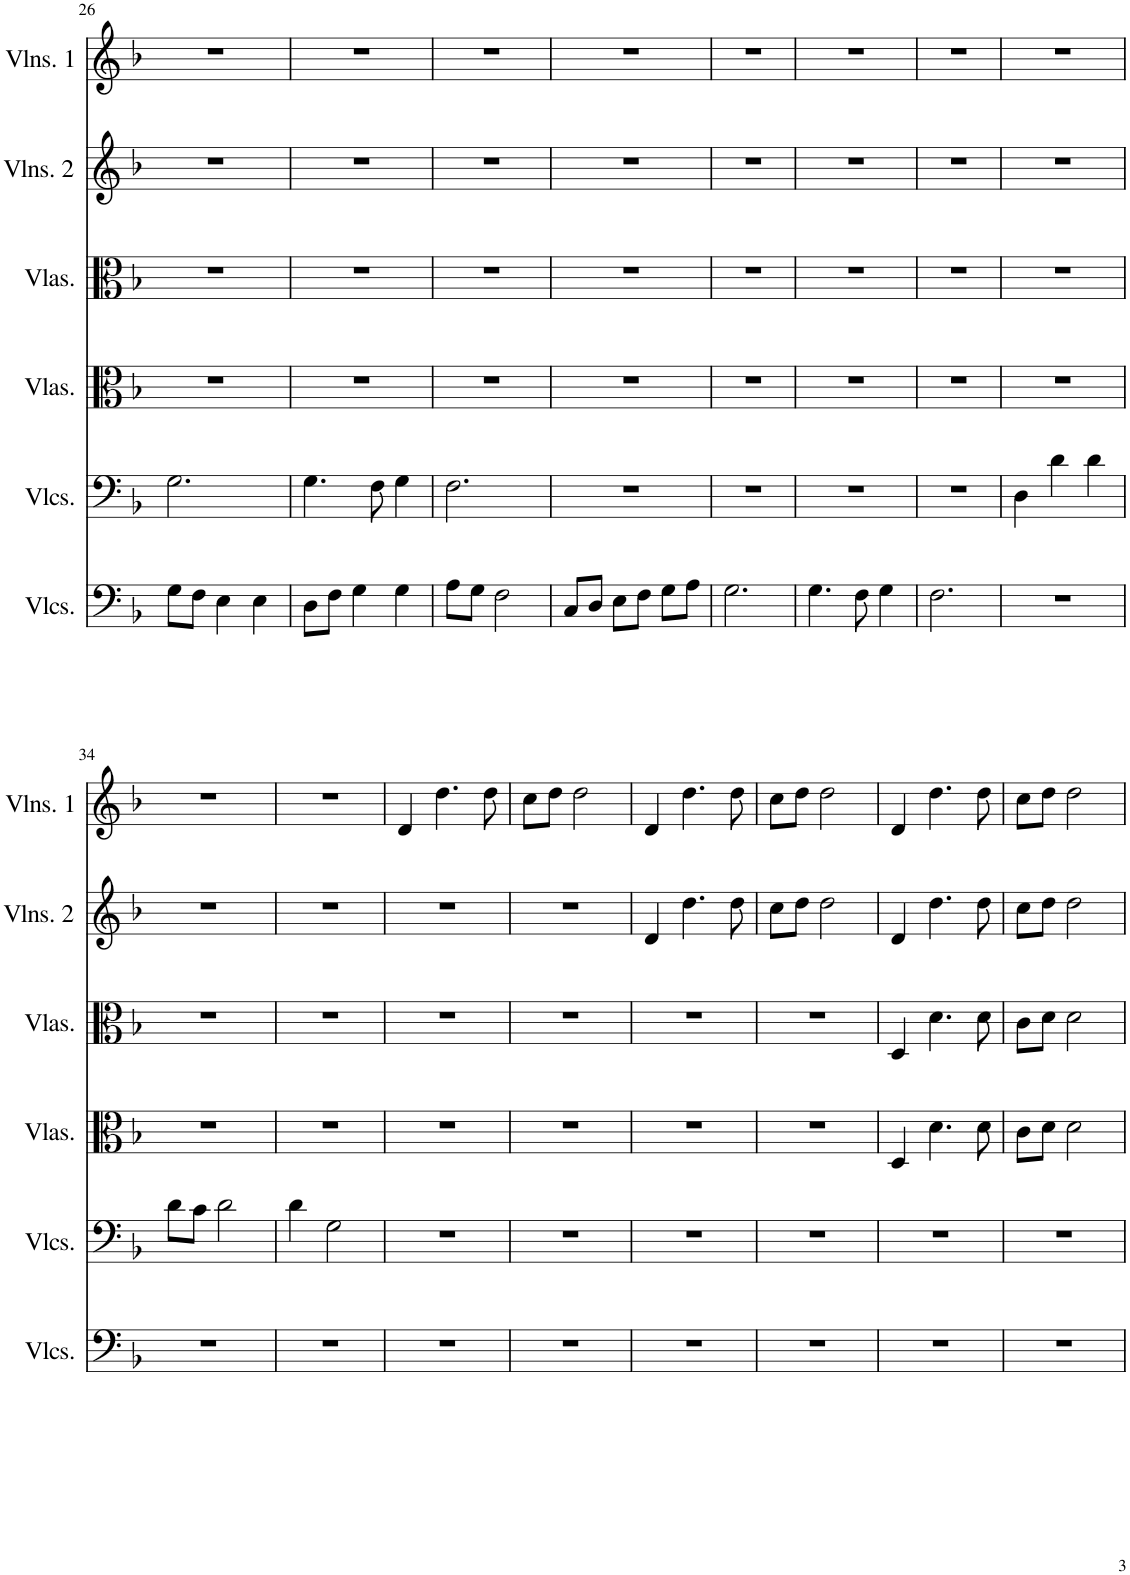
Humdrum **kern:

**kern	**kern	**kern	**kern	**kern	**kern
*part6	*part5	*part4	*part3	*part2	*part1
*staff6	*staff5	*staff4	*staff3	*staff2	*staff1
*I"Violoncellos	*I"Violoncellos	*I"Violas	*I"Violas	*I"Violins 2	*I"Violins 1
*I'Vlcs.	*I'Vlcs.	*I'Vlas.	*I'Vlas.	*I'Vlns. 2	*I'Vlns. 1
!!LO:PB:g=z
*clefF4	*clefF4	*clefC3	*clefC3	*clefG2	*clefG2
*k[b-]	*k[b-]	*k[b-]	*k[b-]	*k[b-]	*k[b-]
*M3/4	*M3/4	*M3/4	*M3/4	*M3/4	*M3/4
=26	=26	=26	=26	=26	=26
8G\L	2.G\	2.r	2.r	2.r	2.r
8F\J	.	.	.	.	.
4E\	.	.	.	.	.
4E\	.	.	.	.	.
=27	=27	=27	=27	=27	=27
8D\L	4.G\	2.r	2.r	2.r	2.r
8F\J	.	.	.	.	.
4G\	.	.	.	.	.
.	8F\	.	.	.	.
4G\	4G\	.	.	.	.
=28	=28	=28	=28	=28	=28
8A\L	2.F\	2.r	2.r	2.r	2.r
8G\J	.	.	.	.	.
2F\	.	.	.	.	.
=29	=29	=29	=29	=29	=29
8C/L	2.r	2.r	2.r	2.r	2.r
8D/J	.	.	.	.	.
8E\L	.	.	.	.	.
8F\J	.	.	.	.	.
8G\L	.	.	.	.	.
8A\J	.	.	.	.	.
=30	=30	=30	=30	=30	=30
2.G\	2.r	2.r	2.r	2.r	2.r
=31	=31	=31	=31	=31	=31
4.G\	2.r	2.r	2.r	2.r	2.r
8F\	.	.	.	.	.
4G\	.	.	.	.	.
=32	=32	=32	=32	=32	=32
2.F\	2.r	2.r	2.r	2.r	2.r
=33	=33	=33	=33	=33	=33
2.r	4D\	2.r	2.r	2.r	2.r
.	4d\	.	.	.	.
.	4d\	.	.	.	.
!!LO:LB:g=z
=34	=34	=34	=34	=34	=34
2.r	8d\L	2.r	2.r	2.r	2.r
.	8c\J	.	.	.	.
.	2d\	.	.	.	.
=35	=35	=35	=35	=35	=35
2.r	4d\	2.r	2.r	2.r	2.r
.	2G\	.	.	.	.
=36	=36	=36	=36	=36	=36
2.r	2.r	2.r	2.r	2.r	4d/
.	.	.	.	.	4.dd\
.	.	.	.	.	8dd\
=37	=37	=37	=37	=37	=37
2.r	2.r	2.r	2.r	2.r	8cc\L
.	.	.	.	.	8dd\J
.	.	.	.	.	2dd\
=38	=38	=38	=38	=38	=38
2.r	2.r	2.r	2.r	4d/	4d/
.	.	.	.	4.dd\	4.dd\
.	.	.	.	8dd\	8dd\
=39	=39	=39	=39	=39	=39
2.r	2.r	2.r	2.r	8cc\L	8cc\L
.	.	.	.	8dd\J	8dd\J
.	.	.	.	2dd\	2dd\
=40	=40	=40	=40	=40	=40
2.r	2.r	4D/	4D/	4d/	4d/
.	.	4.d\	4.d\	4.dd\	4.dd\
.	.	8d\	8d\	8dd\	8dd\
=41	=41	=41	=41	=41	=41
2.r	2.r	8c\L	8c\L	8cc\L	8cc\L
.	.	8d\J	8d\J	8dd\J	8dd\J
.	.	2d\	2d\	2dd\	2dd\
=	=	=	=	=	=
*-	*-	*-	*-	*-	*-
